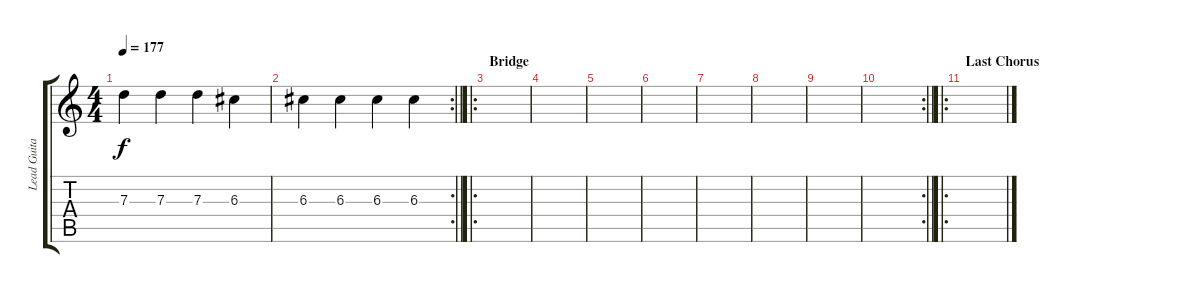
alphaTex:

\track ("Lead Guitar" "Lead Guita") {instrument electricguitarmuted}
\staff {score tabs}
\tuning (E4 B3 G3 D3 A2 E2) {hide}
\ts (4 4)
\tempo 177
\clef g2
\ks c
7.3.4{dy f} 7.3.4 7.3.4 6.3.4 |
\rc 2
\barLineRight lightlight
6.3.4 6.3.4 6.3.4 6.3.4 |
\ro
\section ("" "Bridge")
|
|
|
|
|
|
|
\rc 2
\barLineRight lightlight
|
\ro
\section ("" "Last Chorus")
